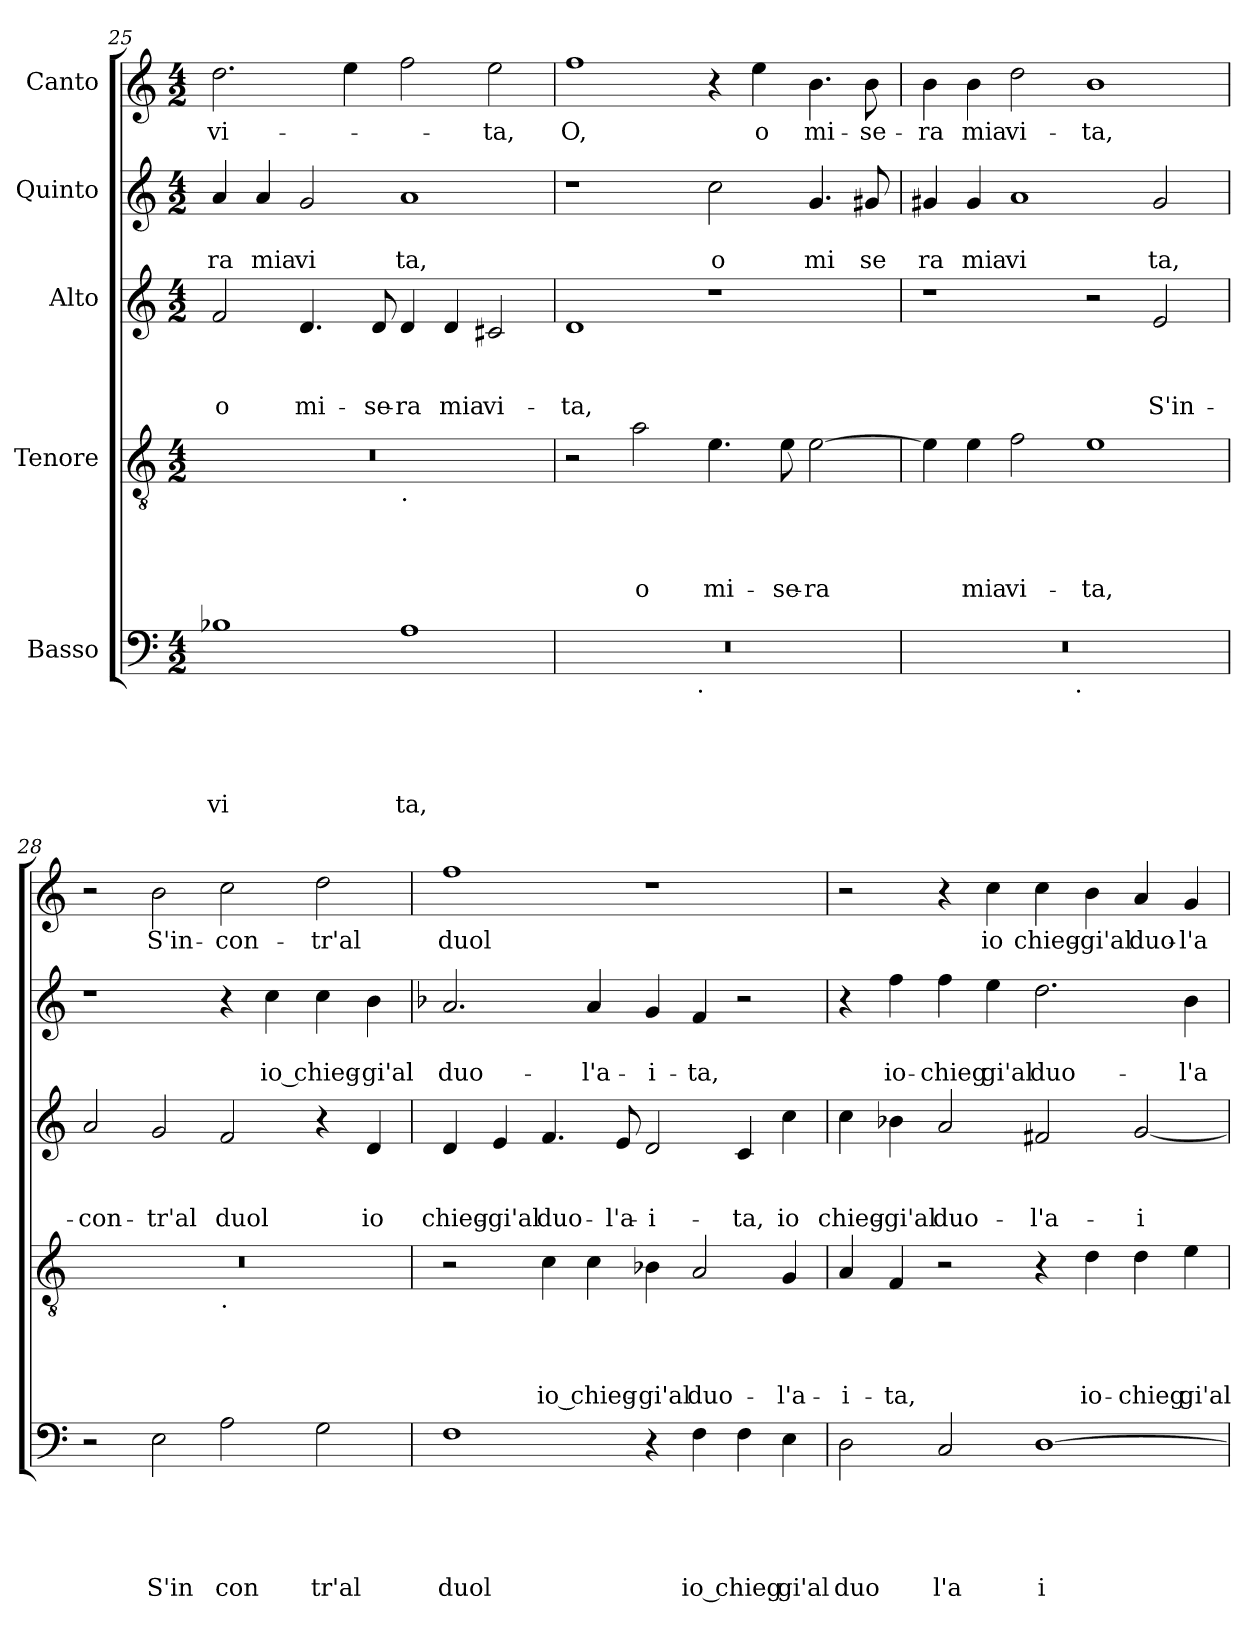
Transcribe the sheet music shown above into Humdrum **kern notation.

**kern	**text	**text	**text	**text	**text	**kern	**text	**text	**text	**text	**kern	**text	**text	**text	**kern	**text	**text	**kern	**text
*part5	*part5	*part5	*part5	*part5	*part5	*part4	*part4	*part4	*part4	*part4	*part3	*part3	*part3	*part3	*part2	*part2	*part2	*part1	*part1
*staff5	*staff5	*staff5	*staff5	*staff5	*staff5	*staff4	*staff4	*staff4	*staff4	*staff4	*staff3	*staff3	*staff3	*staff3	*staff2	*staff2	*staff2	*staff1	*staff1
*I"Basso	*	*	*	*	*	*I"Tenore	*	*	*	*	*I"Alto	*	*	*	*I"Quinto	*	*	*I"Canto	*
*clefF4	*	*	*	*	*	*clefGv2	*	*	*	*	*clefG2	*	*	*	*clefG2	*	*	*clefG2	*
*k[]	*	*	*	*	*	*k[]	*	*	*	*	*k[]	*	*	*	*k[]	*	*	*k[]	*
*C:	*	*	*	*	*	*C:	*	*	*	*	*C:	*	*	*	*C:	*	*	*C:	*
*M4/2	*	*	*	*	*	*M4/2	*	*	*	*	*M4/2	*	*	*	*M4/2	*	*	*M4/2	*
=25	=25	=25	=25	=25	=25	=25	=25	=25	=25	=25	=25	=25	=25	=25	=25	=25	=25	=25	=25
!	!	!	!	!	!LO:LY:b	!	!	!	!	!	!	!	!	!LO:LY:b	!	!	!LO:LY:b	!	!LO:LY:b
*	*	*	*	*	*	*^	*	*	*	*	*	*	*	*	*	*	*	*	*
1B-X	.	.	.	.	vi	0r	1ryy	.	.	.	.	2f/	.	.	o	4a/	.	ra	2.dd\	vi-
!	!	!	!	!	!	!	!	!	!	!	!	!	!	!	!	!	!	!LO:LY:b	!	!
.	.	.	.	.	.	.	.	.	.	.	.	.	.	.	.	4a/	.	mia	.	.
!	!	!	!	!	!	!	!	!	!	!	!	!	!	!	!LO:LY:b	!	!	!LO:LY:b	!	!
.	.	.	.	.	.	.	.	.	.	.	.	4.d/	.	.	mi-	2g/	.	vi	.	.
.	.	.	.	.	.	.	.	.	.	.	.	.	.	.	.	.	.	.	4ee\	.
!	!	!	!	!	!	!	!	!	!	!	!	!	!	!	!LO:LY:b	!	!	!	!	!
.	.	.	.	.	.	.	.	.	.	.	.	8d/	.	.	-se-	.	.	.	.	.
!	!	!	!	!	!	!	!LO:TX:b:t=.	!	!	!	!	!	!	!	!	!	!	!	!	!
!	!	!	!	!	!LO:LY:b	!	!	!	!	!	!	!	!	!	!LO:LY:b	!	!	!LO:LY:b	!	!
1A	.	.	.	.	ta,	.	1ryy	.	.	.	.	4d/	.	.	-ra	1a	.	ta,	2ff\	.
!	!	!	!	!	!	!	!	!	!	!	!	!	!	!	!LO:LY:b	!	!	!	!	!
.	.	.	.	.	.	.	.	.	.	.	.	4d/	.	.	mia	.	.	.	.	.
!	!	!	!	!	!	!	!	!	!	!	!	!	!	!	!LO:LY:b	!	!	!	!	!LO:LY:b
.	.	.	.	.	.	.	.	.	.	.	.	2c#X/	.	.	vi-	.	.	.	2ee\	-ta,
=26	=26	=26	=26	=26	=26	=26	=26	=26	=26	=26	=26	=26	=26	=26	=26	=26	=26	=26	=26	=26
!	!	!	!	!	!	!	!	!	!	!	!	!	!	!	!LO:LY:b	!	!	!	!	!LO:LY:b
*^	*	*	*	*	*	*v	*v	*	*	*	*	*	*	*	*	*	*	*	*	*
0r	2ryy	.	.	.	.	.	2r	.	.	.	.	1d	.	.	-ta,	1r	.	.	1ff	O,
!	!	!	!	!	!	!	!	!	!	!	!LO:LY:b	!	!	!	!	!	!	!	!	!
.	4...ryy	.	.	.	.	.	2a\	.	.	.	o	.	.	.	.	.	.	.	.	.
!	!LO:TX:b:t=.	!	!	!	!	!	!	!	!	!	!	!	!	!	!	!	!	!	!	!
.	1ryy	.	.	.	.	.	.	.	.	.	.	.	.	.	.	.	.	.	.	.
!	!	!	!	!	!	!	!	!	!	!	!LO:LY:b	!	!	!	!	!	!	!LO:LY:b	!	!
.	.	.	.	.	.	.	4.e\	.	.	.	mi-	1r	.	.	.	2cc\	.	o	4r	.
!	!	!	!	!	!	!	!	!	!	!	!	!	!	!	!	!	!	!	!	!LO:LY:b
.	.	.	.	.	.	.	.	.	.	.	.	.	.	.	.	.	.	.	4ee\	o
!	!	!	!	!	!	!	!	!	!	!	!LO:LY:b	!	!	!	!	!	!	!	!	!
.	.	.	.	.	.	.	8e\	.	.	.	-se-	.	.	.	.	.	.	.	.	.
!	!	!	!	!	!	!	!	!	!	!	!LO:LY:b	!	!	!	!	!	!	!LO:LY:b	!	!LO:LY:b
.	.	.	.	.	.	.	[>2e\	.	.	.	-ra	.	.	.	.	4.g/	.	mi	4.b\	mi-
!	!	!	!	!	!	!	!	!	!	!	!	!	!	!	!	!	!	!LO:LY:b	!	!LO:LY:b
.	.	.	.	.	.	.	.	.	.	.	.	.	.	.	.	8g#X/	.	se	8b\	-se-
.	32ryy	.	.	.	.	.	.	.	.	.	.	.	.	.	.	.	.	.	.	.
=27	=27	=27	=27	=27	=27	=27	=27	=27	=27	=27	=27	=27	=27	=27	=27	=27	=27	=27	=27	=27
!	!	!	!	!	!	!	!	!	!	!	!	!	!	!	!	!	!	!LO:LY:b	!	!LO:LY:b
0r	2ryy	.	.	.	.	.	4e\]	.	.	.	.	1r	.	.	.	4g#X/	.	ra	4b\	-ra
!	!	!	!	!	!	!	!	!	!	!	!LO:LY:b	!	!	!	!	!	!	!LO:LY:b	!	!LO:LY:b
.	.	.	.	.	.	.	4e\	.	.	.	mia	.	.	.	.	4g#/	.	mia	4b\	mia
!	!	!	!	!	!	!	!	!	!	!	!LO:LY:b	!	!	!	!	!	!	!LO:LY:b	!	!LO:LY:b
.	4...ryy	.	.	.	.	.	2f\	.	.	.	vi-	.	.	.	.	1a	.	vi	2dd\	vi-
!	!LO:TX:b:t=.	!	!	!	!	!	!	!	!	!	!	!	!	!	!	!	!	!	!	!
.	1ryy	.	.	.	.	.	.	.	.	.	.	.	.	.	.	.	.	.	.	.
!	!	!	!	!	!	!	!	!	!	!	!LO:LY:b	!	!	!	!	!	!	!	!	!LO:LY:b
.	.	.	.	.	.	.	1e	.	.	.	-ta,	2r	.	.	.	.	.	.	1b	-ta,
!	!	!	!	!	!	!	!	!	!	!	!	!	!	!	!LO:LY:b	!	!	!LO:LY:b	!	!
.	.	.	.	.	.	.	.	.	.	.	.	2e/	.	.	S'in-	2g#/	.	ta,	.	.
.	32ryy	.	.	.	.	.	.	.	.	.	.	.	.	.	.	.	.	.	.	.
!!LO:LB:g=z
=28	=28	=28	=28	=28	=28	=28	=28	=28	=28	=28	=28	=28	=28	=28	=28	=28	=28	=28	=28	=28
!	!	!	!	!	!	!	!	!	!	!	!	!	!	!	!LO:LY:b	!	!	!	!	!
*v	*v	*	*	*	*	*	*^	*	*	*	*	*	*	*	*	*	*	*	*	*
2r	.	.	.	.	.	0r	1ryy	.	.	.	.	2a/	.	.	-con-	1r	.	.	2r	.
!	!	!	!	!	!LO:LY:b	!	!	!	!	!	!	!	!	!	!LO:LY:b	!	!	!	!	!LO:LY:b
2E\	.	.	.	.	S'in	.	.	.	.	.	.	2g/	.	.	-tr'al	.	.	.	2b\	S'in-
!	!	!	!	!	!	!	!LO:TX:b:t=.	!	!	!	!	!	!	!	!	!	!	!	!	!
!	!	!	!	!	!LO:LY:b	!	!	!	!	!	!	!	!	!	!LO:LY:b	!	!	!	!	!LO:LY:b
2A\	.	.	.	.	con	.	1ryy	.	.	.	.	2f/	.	.	duol	4r	.	.	2cc\	-con-
!	!	!	!	!	!	!	!	!	!	!	!	!	!	!	!	!	!	!LO:LY:b	!	!
.	.	.	.	.	.	.	.	.	.	.	.	.	.	.	.	4cc\	.	io chieg-	.	.
!	!	!	!	!	!LO:LY:b	!	!	!	!	!	!	!	!	!	!	!	!	!	!	!LO:LY:b
2G\	.	.	.	.	tr'al	.	.	.	.	.	.	4r	.	.	.	4cc\	.	.	2dd\	-tr'al
!	!	!	!	!	!	!	!	!	!	!	!	!	!	!	!LO:LY:b	!	!	!LO:LY:b	!	!
.	.	.	.	.	.	.	.	.	.	.	.	4d/	.	.	io	4b\	.	-gi'al	.	.
*	*	*	*	*	*	*v	*v	*	*	*	*	*	*	*	*	*	*	*	*	*
=29	=29	=29	=29	=29	=29	=29	=29	=29	=29	=29	=29	=29	=29	=29	=29	=29	=29	=29	=29
*	*	*	*	*	*	*	*	*	*	*	*	*	*	*	*k[b-]	*	*	*	*
*	*	*	*	*	*	*	*	*	*	*	*	*	*	*	*F:	*	*	*	*
*	*	*	*	*	*	*^	*	*	*	*	*	*	*	*	*	*	*	*	*
!	!	!	!	!	!LO:LY:b	!	!	!	!	!	!	!	!	!	!LO:LY:b	!	!	!LO:LY:b	!	!LO:LY:b
*	*	*	*	*	*	*v	*v	*	*	*	*	*	*	*	*	*	*	*	*	*
1F	.	.	.	.	duol	2r	.	.	.	.	4d/	.	.	chieg-	2.a/	.	duo-	1ff	duol
!	!	!	!	!	!	!	!	!	!	!	!	!	!	!LO:LY:b	!	!	!	!	!
.	.	.	.	.	.	.	.	.	.	.	4e/	.	.	-gi'al	.	.	.	.	.
!	!	!	!	!	!	!	!	!	!	!LO:LY:b	!	!	!	!LO:LY:b	!	!	!	!	!
.	.	.	.	.	.	4c\	.	.	.	io chieg-	4.f/	.	.	duo-	.	.	.	.	.
!	!	!	!	!	!	!	!	!	!	!	!	!	!	!	!	!	!LO:LY:b	!	!
.	.	.	.	.	.	4c\	.	.	.	.	.	.	.	.	4a/	.	-l'a-	.	.
!	!	!	!	!	!	!	!	!	!	!	!	!	!	!LO:LY:b	!	!	!	!	!
.	.	.	.	.	.	.	.	.	.	.	8e/	.	.	-l'a-	.	.	.	.	.
!	!	!	!	!	!	!	!	!	!	!LO:LY:b	!	!	!	!LO:LY:b	!	!	!LO:LY:b	!	!
4r	.	.	.	.	.	4B-X\	.	.	.	-gi'al	2d/	.	.	-i-	4g/	.	-i-	1r	.
!	!	!	!	!	!LO:LY:b	!	!	!	!	!LO:LY:b	!	!	!	!	!	!	!LO:LY:b	!	!
4F\	.	.	.	.	io chieg	2A/	.	.	.	duo-	.	.	.	.	4f/	.	-ta,	.	.
!	!	!	!	!	!	!	!	!	!	!	!	!	!	!LO:LY:b	!	!	!	!	!
4F\	.	.	.	.	.	.	.	.	.	.	4c/	.	.	-ta,	2r	.	.	.	.
!	!	!	!	!	!LO:LY:b	!	!	!	!	!LO:LY:b	!	!	!	!LO:LY:b	!	!	!	!	!
4E\	.	.	.	.	gi'al	4G/	.	.	.	-l'a-	4cc\	.	.	io	.	.	.	.	.
=30	=30	=30	=30	=30	=30	=30	=30	=30	=30	=30	=30	=30	=30	=30	=30	=30	=30	=30	=30
!	!	!	!	!	!LO:LY:b	!	!	!	!	!LO:LY:b	!	!	!	!LO:LY:b	!	!	!	!	!
2D\	.	.	.	.	duo	4A/	.	.	.	-i-	4cc\	.	.	chieg-	4r	.	.	2r	.
!	!	!	!	!	!	!	!	!	!	!LO:LY:b	!	!	!	!LO:LY:b	!	!	!LO:LY:b	!	!
.	.	.	.	.	.	4F/	.	.	.	-ta,	4b-X\	.	.	-gi'al	4ff\	.	io-	.	.
!	!	!	!	!	!LO:LY:b	!	!	!	!	!	!	!	!	!LO:LY:b	!	!	!LO:LY:b	!	!
2C/	.	.	.	.	l'a	2r	.	.	.	.	2a/	.	.	duo-	4ff\	.	-chieg	4r	.
!	!	!	!	!	!	!	!	!	!	!	!	!	!	!	!	!	!LO:LY:b	!	!LO:LY:b
.	.	.	.	.	.	.	.	.	.	.	.	.	.	.	4ee\	.	gi'al	4cc\	io
!	!	!	!	!	!LO:LY:b:rj	!	!	!	!	!	!	!	!	!LO:LY:b	!	!	!LO:LY:b	!	!LO:LY:b
[>1D	.	.	.	.	i	4r	.	.	.	.	2f#X/	.	.	-l'a-	2.dd\	.	duo-	4cc\	chieg-
!	!	!	!	!	!	!	!	!	!	!LO:LY:b	!	!	!	!	!	!	!	!	!LO:LY:b
.	.	.	.	.	.	4d\	.	.	.	io-	.	.	.	.	.	.	.	4b\	-gi'al
!	!	!	!	!	!	!	!	!	!	!LO:LY:b	!	!	!	!LO:LY:b:rj	!	!	!	!	!LO:LY:b
.	.	.	.	.	.	4d\	.	.	.	-chieg	[<2g/	.	.	-i-	.	.	.	4a/	duo-
!	!	!	!	!	!	!	!	!	!	!LO:LY:b	!	!	!	!	!	!	!LO:LY:b	!	!LO:LY:b
.	.	.	.	.	.	4e\	.	.	.	gi'al	.	.	.	.	4b-\	.	-l'a-	4g/	-l'a-
=	=	=	=	=	=	=	=	=	=	=	=	=	=	=	=	=	=	=	=
*-	*-	*-	*-	*-	*-	*-	*-	*-	*-	*-	*-	*-	*-	*-	*-	*-	*-	*-	*-
